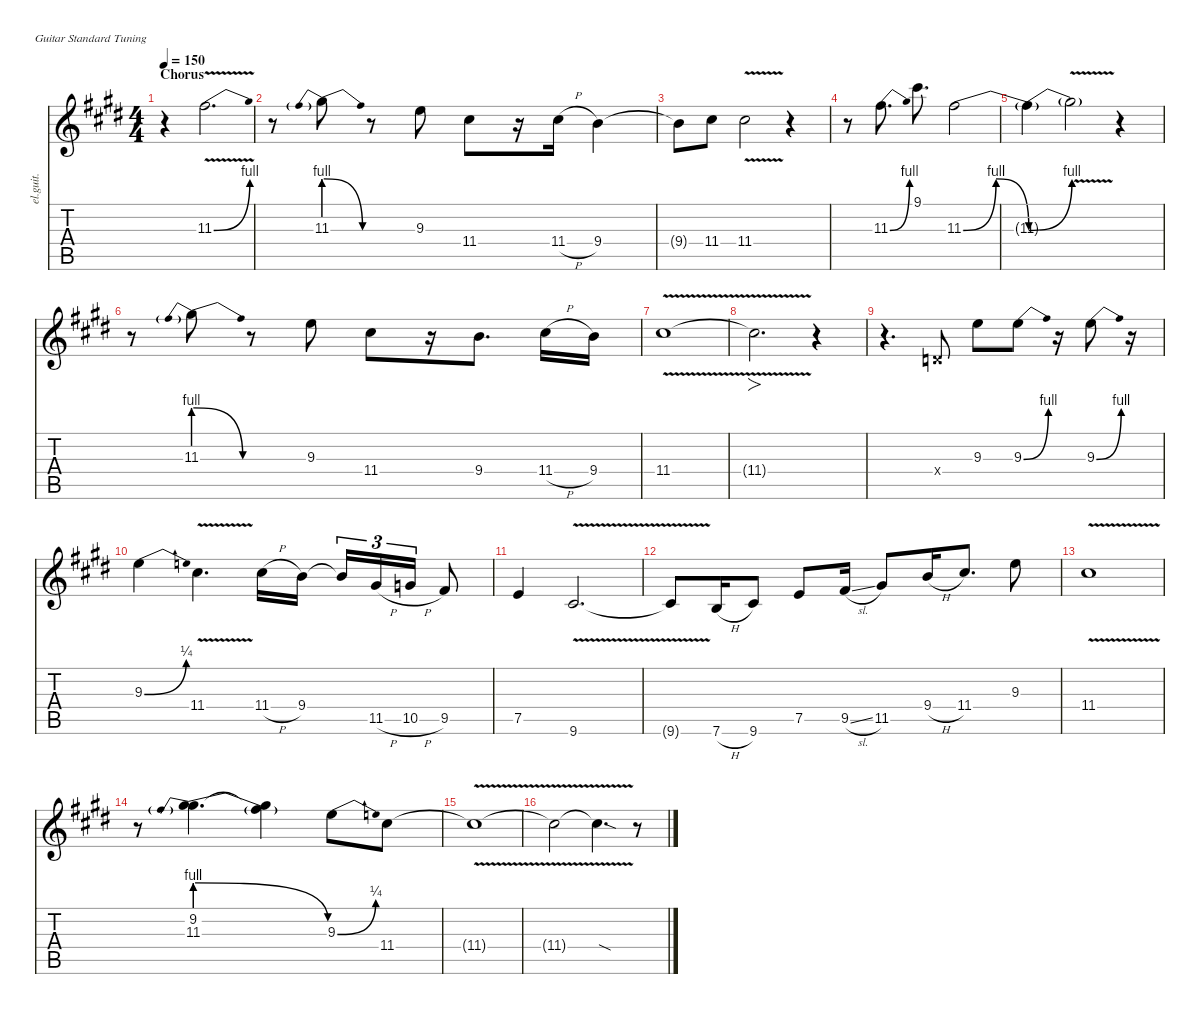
\defaultSystemsLayout 4
\hideDynamics
\bracketExtendMode nobrackets
\otherSystemsTrackNameOrientation horizontal
\track ("Guitar III - A. Summers" "el.guit.") {instrument electricguitarclean}
\staff {score tabs}
\tuning (E4 B3 G3 D3 A2 E2)
\ts (4 4)
\section ("" "Chorus")
\tempo 150
\clef g2
\ks c#minor
r.4{dy f beam Down} 11.3{be (bend 0 0 15 4) v acc #}.2{d beam Down} |
r.8{beam Down} 11.3{be (prebendrelease 0 4 15 0)}.8{beam Down} r.8{beam Down} 9.3{acc forcenatural}.8{beam Down} 11.4{acc #}.8{beam Down} r.16{beam Down} 11.4{h acc #}.16{beam Down} 9.4{acc forcenatural}.4{beam Down} |
9.4{t acc forcenatural}.8{beam Down} 11.4{acc #}.8{beam Down} 11.4{v acc #}.2{beam Down} r.4{beam Down} |
r.8{beam Down} 11.3{be (bend 0 0 15 4) acc #}.8{d beam Down} 9.1{acc #}.8{d beam Down} 11.3{be (bendrelease 0 0 10.2 4 20.4 4 30 0) acc #}.2{beam Down} |
11.3{be (bend 0 0 15 4) t acc #}.4{beam Down} 11.3{v t}.2{beam Down} r.4{beam Down} |
r.8{beam Down} 11.3{be (prebendrelease 0 4 15 0)}.8{beam Down} r.8{beam Down} 9.3{acc forcenatural}.8{beam Down} 11.4{acc #}.8{beam Down} r.16{beam Down} 9.4{acc forcenatural}.8{d beam Down} 11.4{h acc #}.16{beam Down} 9.4{acc forcenatural}.16{beam Down} |
11.4{v acc #}.1{beam Down} |
11.4{v t acc #}.2{fo d beam Down} r.4{beam Down} |
r.4{d beam Down} 0.4{x acc forcenatural}.8{beam Up} 9.3{acc forcenatural}.8{beam Down} 9.3{be (bend 0 0 15 4) acc forcenatural}.8{beam Down} r.16{beam Down} 9.3{be (bend 0 0 15 4) acc forcenatural}.8{beam Down} r.16{beam Down} |
9.3{be (bend 0 0 15 1) acc forcenatural}.4{beam Down} 11.4{v acc #}.4{d beam Down} 11.4{h acc #}.16{beam Down} 9.4{acc forcenatural}.16{beam Down} 9.4{t acc forcenatural}.16{tu (3 2) beam Up} 11.5{h acc #}.16{tu (3 2) beam Up} 10.5{h acc forcenatural}.16{tu (3 2) beam Up} 9.5{acc #}.8{beam Up} |
7.5{acc forcenatural}.4{beam Up} 9.6{v acc #}.2{d beam Up} |
9.6{v t acc #}.8{beam Up} 7.6{h acc forcenatural}.16{beam Up} 9.6{acc #}.8{beam Up} 7.5{acc forcenatural}.8{beam Up} 9.5{sl acc #}.16{beam Up} 11.5{acc #}.8{beam Up} 9.4{h acc forcenatural}.16{beam Up} 11.4{acc #}.8{d beam Up} 9.3{acc forcenatural}.8{beam Down} |
11.4{v acc #}.1{beam Down} |
r.8{beam Down} (9.2{acc #} 11.3{be (prebendrelease 0 4 15 0)}).4{d beam Down} (11.3{t acc #} 9.2{t acc #}).4{beam Down} 9.3{be (bend 0 0 15 1) acc forcenatural}.8{beam Down} 11.4{acc #}.8{beam Down} |
11.4{v t acc #}.1{beam Down} |
11.4{v t acc #}.2{beam Down} 11.4{v sod t acc #}.4{d beam Down} r.8{beam Down}
